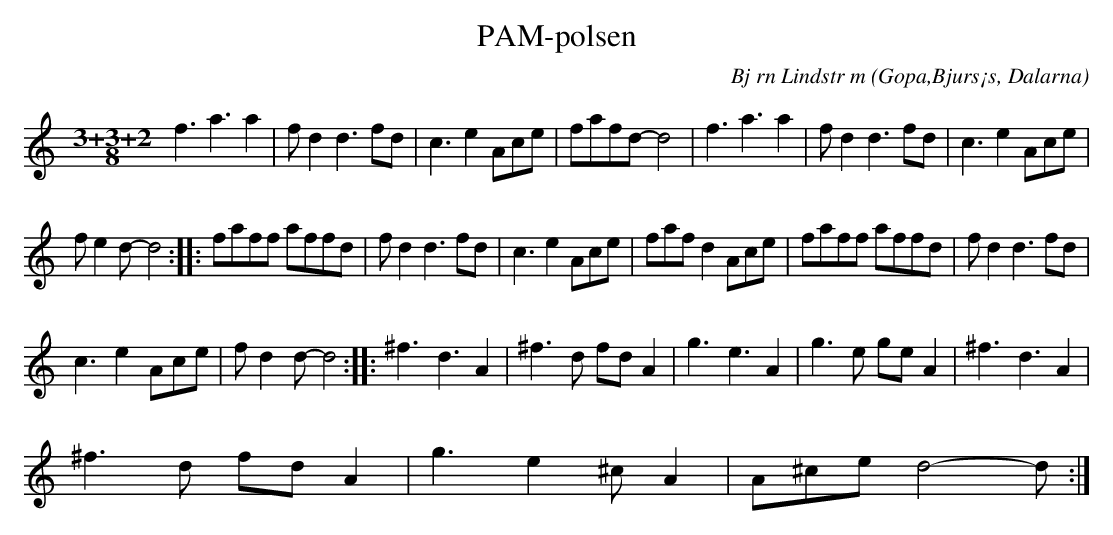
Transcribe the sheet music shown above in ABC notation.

X:1
T:PAM-polsen
C: Bj rn Lindstr m
O:Gopa,Bjurs¡s, Dalarna
P¡ ffa f rsta och andra reprisen passar det fint att f r omv¢xlings skull ibland v¢xla ner till den l¢gre oktaven.
M:3/4
L:1/8
K:C
[M:3+3+2/8] f3 a3 a2 | f d2 d3 fd | c3 e2 Ace | fafd- d4 | f3 a3 a2 | f d2 d3 fd | c3 e2 Ace | %31
 f e2 d- d4 :: faff affd | f d2 d3 fd | c3 e2 Ace | faf d2 Ace | faff affd | f d2 d3 fd | %38
 c3 e2 Ace | f d2 d- d4 :: ^f3 d3 A2 | ^f3 d fd A2 | g3 e3 A2 | g3 e ge A2 | ^f3 d3 A2 | %45
 ^f3 d fd A2 | g3 e2 ^c A2 | A^ce d4- d :| %48
